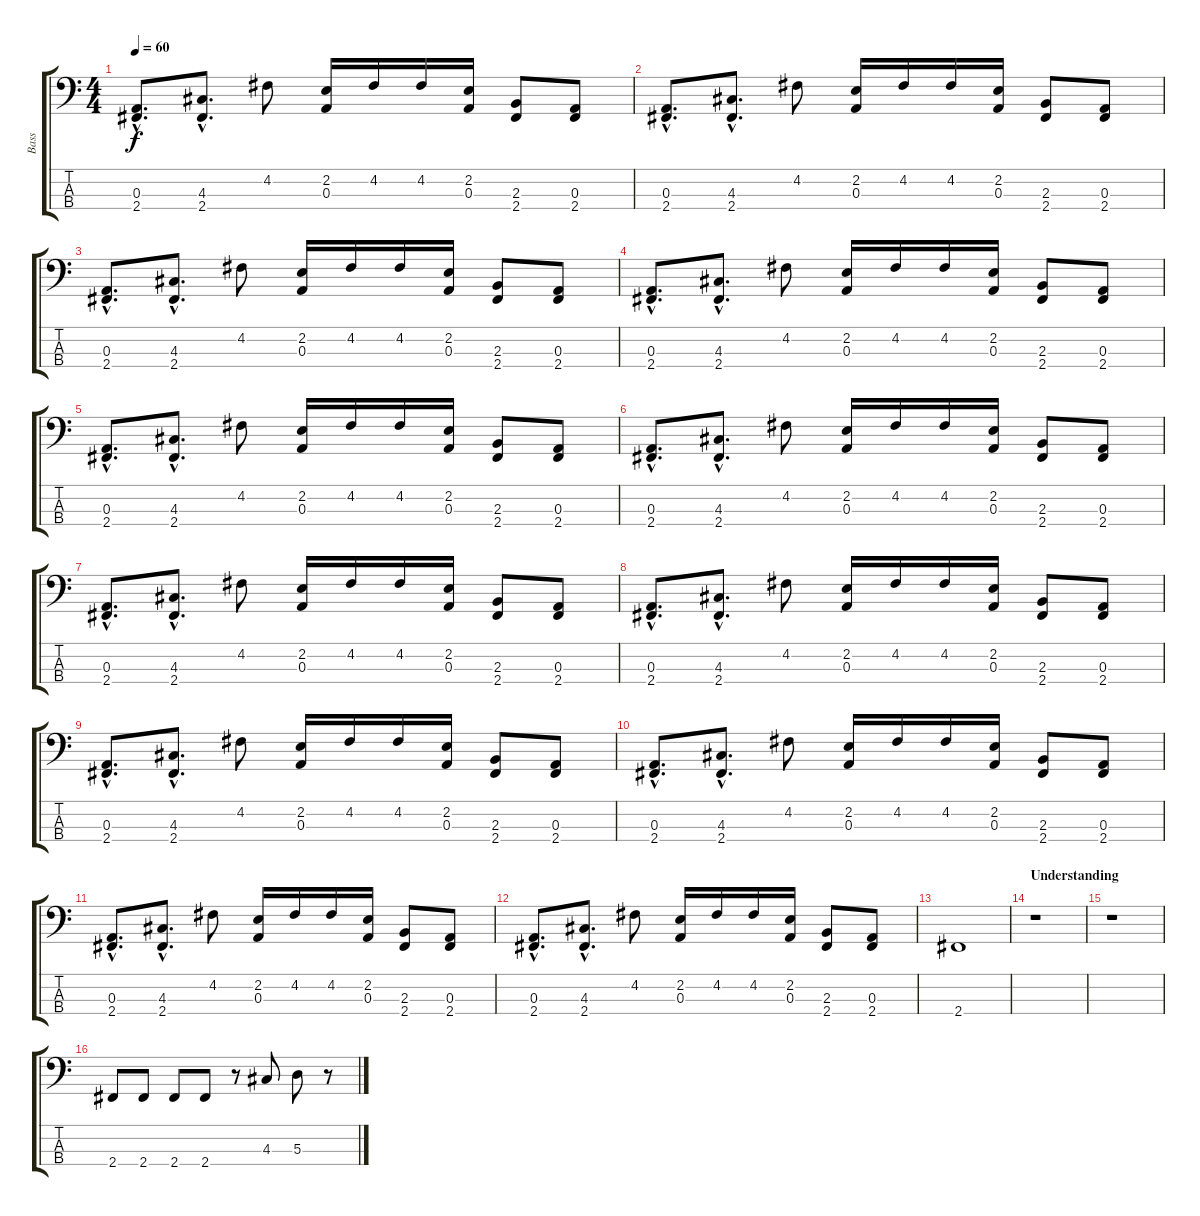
\track ("Bass" "Bass") {instrument electricbasspick}
\staff {score tabs}
\tuning (G2 D2 A1 E1) {hide}
\ts (4 4)
\tempo 60
\clef f4
\ks c
(0.3{hac} 2.4{hac}).8{d dy f} (4.3{hac} 2.4{hac}).8{d} 4.2.8 (2.2 0.3).16 4.2.16 4.2.16 (2.2 0.3).16 (2.3 2.4).8 (0.3 2.4).8 |
(0.3{hac} 2.4{hac}).8{d} (4.3{hac} 2.4{hac}).8{d} 4.2.8 (2.2 0.3).16 4.2.16 4.2.16 (2.2 0.3).16 (2.3 2.4).8 (0.3 2.4).8 |
(0.3{hac} 2.4{hac}).8{d} (4.3{hac} 2.4{hac}).8{d} 4.2.8 (2.2 0.3).16 4.2.16 4.2.16 (2.2 0.3).16 (2.3 2.4).8 (0.3 2.4).8 |
(0.3{hac} 2.4{hac}).8{d} (4.3{hac} 2.4{hac}).8{d} 4.2.8 (2.2 0.3).16 4.2.16 4.2.16 (2.2 0.3).16 (2.3 2.4).8 (0.3 2.4).8 |
(0.3{hac} 2.4{hac}).8{d} (4.3{hac} 2.4{hac}).8{d} 4.2.8 (2.2 0.3).16 4.2.16 4.2.16 (2.2 0.3).16 (2.3 2.4).8 (0.3 2.4).8 |
(0.3{hac} 2.4{hac}).8{d} (4.3{hac} 2.4{hac}).8{d} 4.2.8 (2.2 0.3).16 4.2.16 4.2.16 (2.2 0.3).16 (2.3 2.4).8 (0.3 2.4).8 |
(0.3{hac} 2.4{hac}).8{d} (4.3{hac} 2.4{hac}).8{d} 4.2.8 (2.2 0.3).16 4.2.16 4.2.16 (2.2 0.3).16 (2.3 2.4).8 (0.3 2.4).8 |
(0.3{hac} 2.4{hac}).8{d} (4.3{hac} 2.4{hac}).8{d} 4.2.8 (2.2 0.3).16 4.2.16 4.2.16 (2.2 0.3).16 (2.3 2.4).8 (0.3 2.4).8 |
(0.3{hac} 2.4{hac}).8{d} (4.3{hac} 2.4{hac}).8{d} 4.2.8 (2.2 0.3).16 4.2.16 4.2.16 (2.2 0.3).16 (2.3 2.4).8 (0.3 2.4).8 |
(0.3{hac} 2.4{hac}).8{d} (4.3{hac} 2.4{hac}).8{d} 4.2.8 (2.2 0.3).16 4.2.16 4.2.16 (2.2 0.3).16 (2.3 2.4).8 (0.3 2.4).8 |
(0.3{hac} 2.4{hac}).8{d} (4.3{hac} 2.4{hac}).8{d} 4.2.8 (2.2 0.3).16 4.2.16 4.2.16 (2.2 0.3).16 (2.3 2.4).8 (0.3 2.4).8 |
(0.3{hac} 2.4{hac}).8{d} (4.3{hac} 2.4{hac}).8{d} 4.2.8 (2.2 0.3).16 4.2.16 4.2.16 (2.2 0.3).16 (2.3 2.4).8 (0.3 2.4).8 |
2.4.1 |
\section ("" "Understanding")
r.1 |
r.1 |
2.4.8 2.4.8 2.4.8 2.4.8 r.8 4.3.8 5.3.8 r.8
